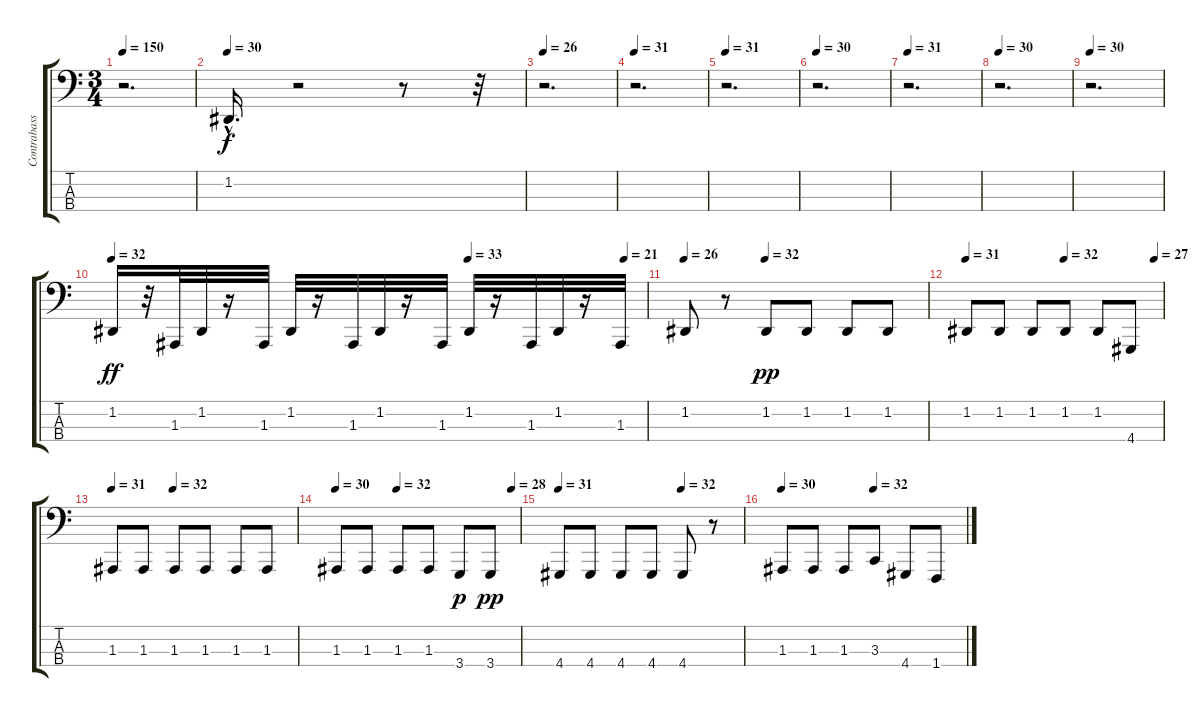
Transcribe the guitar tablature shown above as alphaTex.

\track ("Contrabasse" "Contrabass") {instrument stringensemble1}
\staff {score tabs}
\tuning (G2 D2 A1 E1) {hide}
\ts (3 4)
\tempo 150
\clef f4
\ks c
r.2{d dy f instrument stringensemble1} |
\tempo 30
1.2{hac}.16{d instrument stringensemble1} r.2 r.8 r.32 |
\tempo 26
r.2{d} |
\tempo 31
r.2{d} |
\tempo 31
r.2{d} |
\tempo 30
r.2{d} |
\tempo 31
r.2{d} |
\tempo 30
r.2{d} |
\tempo 30
r.2{d} |
\tempo 32
\tempo (33 0.6666666666666666)
\tempo (21 0.9583333333333334)
1.2.16{dy ff} r.32 1.3.32 1.2.32 r.16 1.3.32 1.2.32 r.16 1.3.32 1.2.32 r.16 1.3.32 1.2.32 r.16 1.3.32 1.2.32 r.16 1.3.32 |
\tempo 26
\tempo (32 0.3333333333333333)
1.2.8 r.8 1.2.8{dy pp instrument pizzicatostrings} 1.2.8 1.2.8 1.2.8 |
\tempo 31
\tempo (32 0.5)
\tempo (27 0.9583333333333334)
1.2.8 1.2.8 1.2.8 1.2.8 1.2.8 4.4.8 |
\tempo 31
\tempo (32 0.3333333333333333)
1.3.8 1.3.8 1.3.8 1.3.8 1.3.8 1.3.8 |
\tempo 30
\tempo (32 0.3333333333333333)
\tempo (28 0.9583333333333334)
1.3.8 1.3.8 1.3.8 1.3.8 3.4.8{dy p} 3.4.8{dy pp} |
\tempo 31
\tempo (32 0.6666666666666666)
4.4.8 4.4.8 4.4.8 4.4.8 4.4.8 r.8 |
\tempo 30
\tempo (32 0.5)
1.3.8 1.3.8 1.3.8 3.3.8 4.4.8 1.4.8
